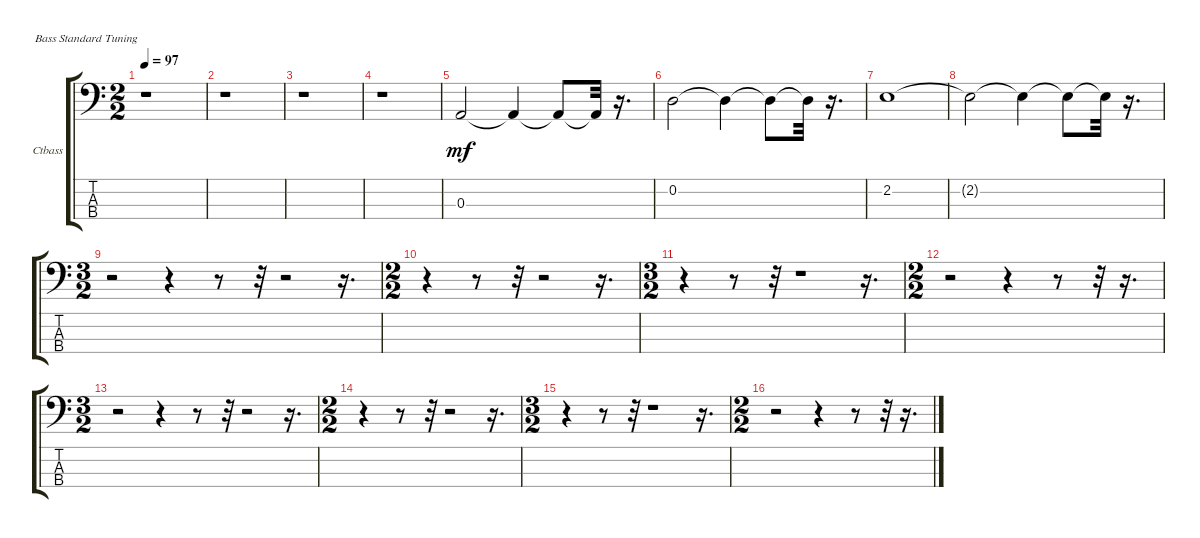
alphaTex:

\bracketExtendMode groupsimilarinstruments
\firstSystemTrackNameOrientation horizontal
\otherSystemsTrackNameOrientation horizontal
\track ("String 3" "Ctbass") {instrument contrabass}
\staff {score tabs}
\tuning (G2 D2 A1 E1)
\ts (2 2)
\tempo 97
\clef f4
\ks c
r.1{dy mf instrument contrabass} |
r.1 |
r.1 |
r.1 |
0.3.2 0.3{t}.4 0.3{t}.8 0.3{t}.32 r.16{d} |
0.2.2 0.2{t}.4 0.2{t}.8 0.2{t}.32 r.16{d} |
2.2.1 |
2.2{t}.2 2.2{t}.4 2.2{t}.8 2.2{t}.32 r.16{d} |
\ts (3 2)
r.2 r.4 r.8 r.32 r.2 r.16{d} |
\ts (2 2)
r.4 r.8 r.32 r.2 r.16{d} |
\ts (3 2)
r.4 r.8 r.32 r.1 r.16{d} |
\ts (2 2)
r.2 r.4 r.8 r.32 r.16{d} |
\ts (3 2)
r.2 r.4 r.8 r.32 r.2 r.16{d} |
\ts (2 2)
r.4 r.8 r.32 r.2 r.16{d} |
\ts (3 2)
r.4 r.8 r.32 r.1 r.16{d} |
\ts (2 2)
r.2 r.4 r.8 r.32 r.16{d}
